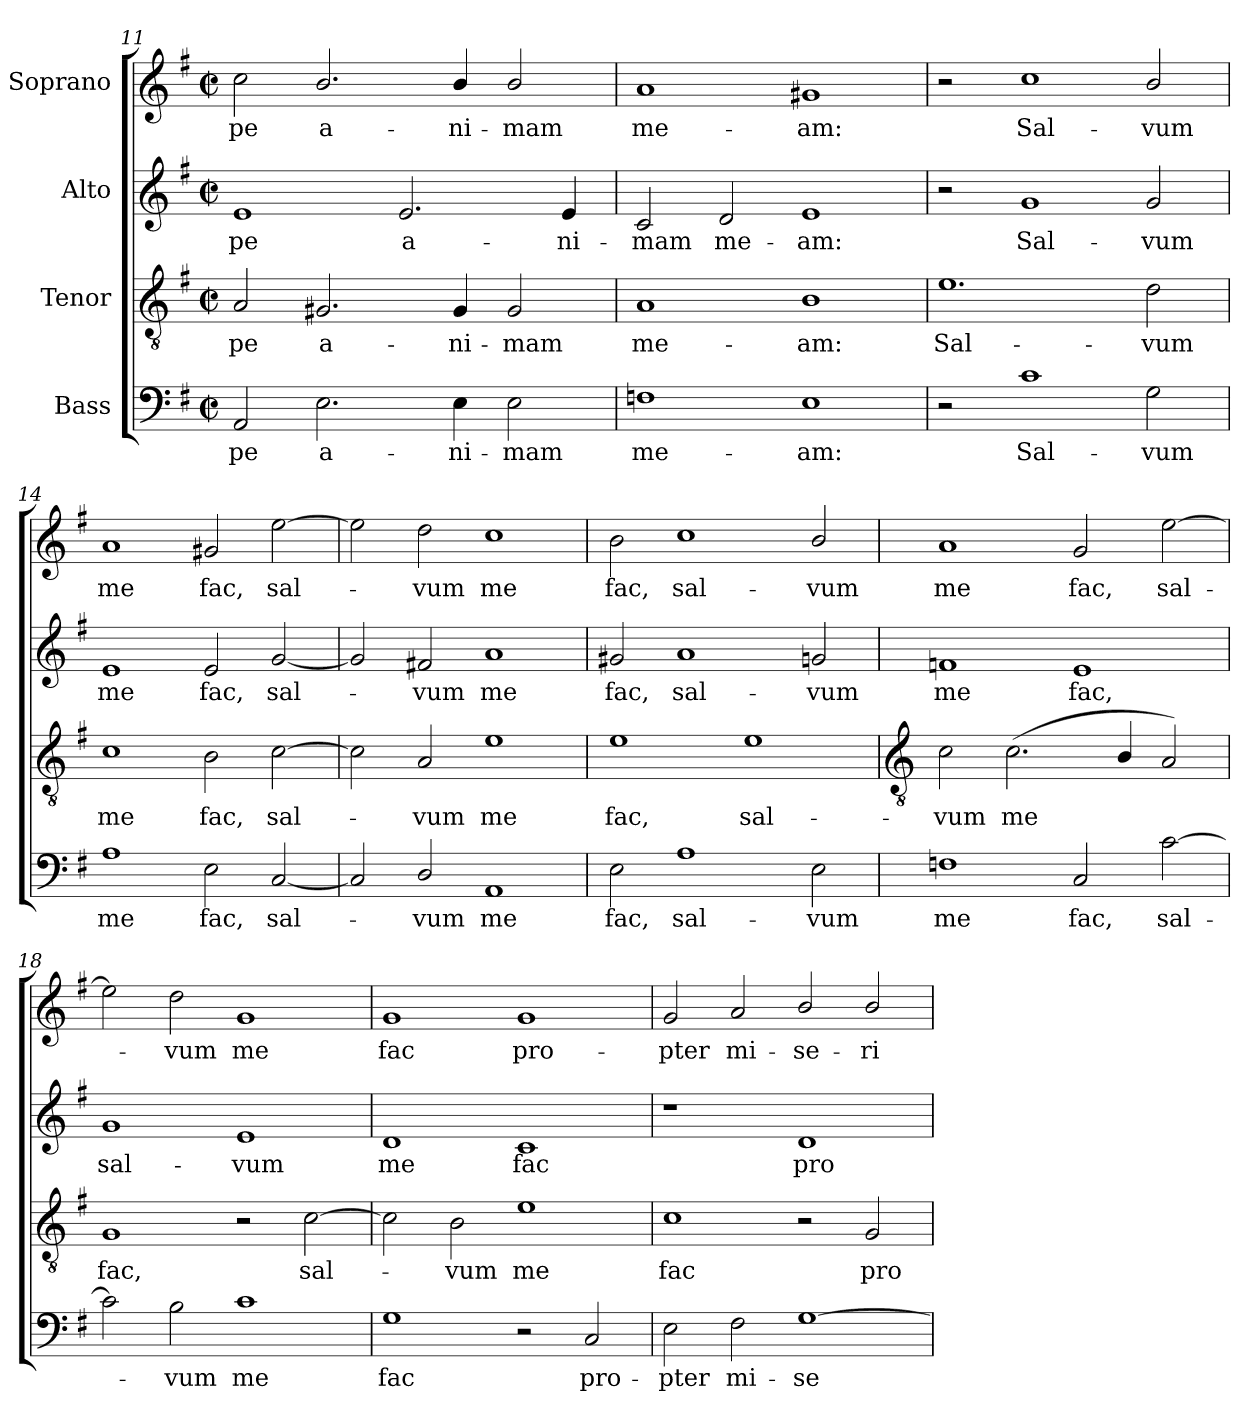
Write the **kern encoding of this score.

**kern	**text	**kern	**text	**kern	**text	**kern	**text
*part4	*part4	*part3	*part3	*part2	*part2	*part1	*part1
*staff4	*staff4	*staff3	*staff3	*staff2	*staff2	*staff1	*staff1
*I"Bass	*	*I"Tenor	*	*I"Alto	*	*I"Soprano	*
!!LO:LB:g=z
*clefF4	*	*clefGv2	*	*clefG2	*	*clefG2	*
*k[f#]	*	*k[f#]	*	*k[f#]	*	*k[f#]	*
*G:	*	*G:	*	*G:	*	*G:	*
*M4/2	*	*M4/2	*	*M4/2	*	*M4/2	*
*met(c|)	*	*met(c|)	*	*met(c|)	*	*met(c|)	*
=11	=11	=11	=11	=11	=11	=11	=11
!	!LO:LY:b	!	!LO:LY:b	!	!LO:LY:b	!	!LO:LY:b
2AA	-pe	2A	-pe	1e	-pe	2cc\	-pe
!	!LO:LY:b	!	!LO:LY:b	!	!	!	!LO:LY:b
2.E	a-	2.G#X	a-	.	.	2.b/	a-
!	!	!	!	!	!LO:LY:b	!	!
.	.	.	.	2.e	a-	.	.
!	!LO:LY:b	!	!LO:LY:b	!	!	!	!LO:LY:b
4E	-ni-	4G#	-ni-	.	.	4b/	-ni-
!	!LO:LY:b	!	!LO:LY:b	!	!	!	!LO:LY:b
2E	-mam	2G#	-mam	.	.	2b/	-mam
!	!	!	!	!	!LO:LY:b	!	!
.	.	.	.	4e	-ni-	.	.
=12	=12	=12	=12	=12	=12	=12	=12
!	!LO:LY:b	!	!LO:LY:b	!	!LO:LY:b	!	!LO:LY:b
1Fn	me-	1A	me-	2c	-mam	1a	me-
!	!	!	!	!	!LO:LY:b	!	!
.	.	.	.	2d	me-	.	.
!	!LO:LY:b	!	!LO:LY:b	!	!LO:LY:b	!	!LO:LY:b
1E	-am:	1B	-am:	1e	-am:	1g#X	-am:
=13	=13	=13	=13	=13	=13	=13	=13
!	!	!	!LO:LY:b	!	!	!	!
2r	.	1.e	Sal-	2r	.	2r	.
!	!LO:LY:b	!	!	!	!LO:LY:b	!	!LO:LY:b
1c	Sal-	.	.	1g	Sal-	1cc	Sal-
!	!LO:LY:b	!	!LO:LY:b	!	!LO:LY:b	!	!LO:LY:b
2G	-vum	2d	-vum	2g	-vum	2b/	-vum
=14	=14	=14	=14	=14	=14	=14	=14
!	!LO:LY:b	!	!LO:LY:b	!	!LO:LY:b	!	!LO:LY:b
1A	me	1c	me	1e	me	1a	me
!	!LO:LY:b	!	!LO:LY:b	!	!LO:LY:b	!	!LO:LY:b
2E\	fac,	2B	fac,	2e	fac,	2g#X	fac,
!	!LO:LY:b	!	!LO:LY:b	!	!LO:LY:b	!	!LO:LY:b
[2C	sal-	[2c\	sal-	[2g	sal-	[2ee	sal-
=15	=15	=15	=15	=15	=15	=15	=15
2C]	.	2c\]	.	2g]	.	2ee]	.
!	!LO:LY:b	!	!LO:LY:b	!	!LO:LY:b	!	!LO:LY:b
2D/	vum	2A	vum	2f#X	vum	2dd	vum
!	!LO:LY:b	!	!LO:LY:b	!	!LO:LY:b	!	!LO:LY:b
1AA	me	1e	me	1a	me	1cc	me
=16	=16	=16	=16	=16	=16	=16	=16
!	!LO:LY:b	!	!LO:LY:b	!	!LO:LY:b	!	!LO:LY:b
2E	fac,	1e	fac,	2g#X	fac,	2b	fac,
!	!LO:LY:b	!	!	!	!LO:LY:b	!	!LO:LY:b
1A	sal-	.	.	1a	sal-	1cc	sal-
!	!	!	!LO:LY:b	!	!	!	!
.	.	1e	sal-	.	.	.	.
!	!LO:LY:b	!	!	!	!LO:LY:b	!	!LO:LY:b
2E	-vum	.	.	2g	-vum	2b/	-vum
!!LO:LB:g=z
=17	=17	=17	=17	=17	=17	=17	=17
*	*	*clefGv2	*	*	*	*	*
!	!LO:LY:b	!	!LO:LY:b	!	!LO:LY:b	!	!LO:LY:b
1Fn	me	2c\	-vum	1fn	me	1a	me
!	!	!	!LO:LY:b	!	!	!	!
.	.	(<2.c\	me	.	.	.	.
!	!LO:LY:b	!	!	!	!LO:LY:b	!	!LO:LY:b
2C	fac,	.	.	1e	fac,	2g	fac,
.	.	4B/	.	.	.	.	.
!	!LO:LY:b	!	!	!	!	!	!LO:LY:b
[2c	sal-	2A)	.	.	.	[2ee	sal-
=18	=18	=18	=18	=18	=18	=18	=18
!	!	!	!LO:LY:b	!	!LO:LY:b	!	!
2c]	.	1G	fac,	1g	sal-	2ee]	.
!	!LO:LY:b	!	!	!	!	!	!LO:LY:b
2B	vum	.	.	.	.	2dd	vum
!	!LO:LY:b	!	!	!	!LO:LY:b	!	!LO:LY:b
1c	me	2r	.	1e	-vum	1g	me
!	!	!	!LO:LY:b	!	!	!	!
.	.	[2c\	sal-	.	.	.	.
=19	=19	=19	=19	=19	=19	=19	=19
!	!LO:LY:b	!	!	!	!LO:LY:b	!	!LO:LY:b
1G	fac	2c\]	.	1d	me	1g	fac
!	!	!	!LO:LY:b	!	!	!	!
.	.	2B	vum	.	.	.	.
!	!	!	!LO:LY:b	!	!LO:LY:b	!	!LO:LY:b
2r	.	1e	me	1c	fac	1g	pro-
!	!LO:LY:b	!	!	!	!	!	!
2C	pro-	.	.	.	.	.	.
=20	=20	=20	=20	=20	=20	=20	=20
!	!LO:LY:b	!	!LO:LY:b	!	!	!	!LO:LY:b
2E	-pter	1c	fac	1r	.	2g	-pter
!	!LO:LY:b	!	!	!	!	!	!LO:LY:b
2F#	mi-	.	.	.	.	2a	mi-
!	!LO:LY:b	!	!	!	!LO:LY:b	!	!LO:LY:b
[1G	-se-	2r	.	1d	pro-	2b/	-se-
!	!	!	!LO:LY:b	!	!	!	!LO:LY:b
.	.	2G	pro-	.	.	2b/	-ri-
=	=	=	=	=	=	=	=
*-	*-	*-	*-	*-	*-	*-	*-
